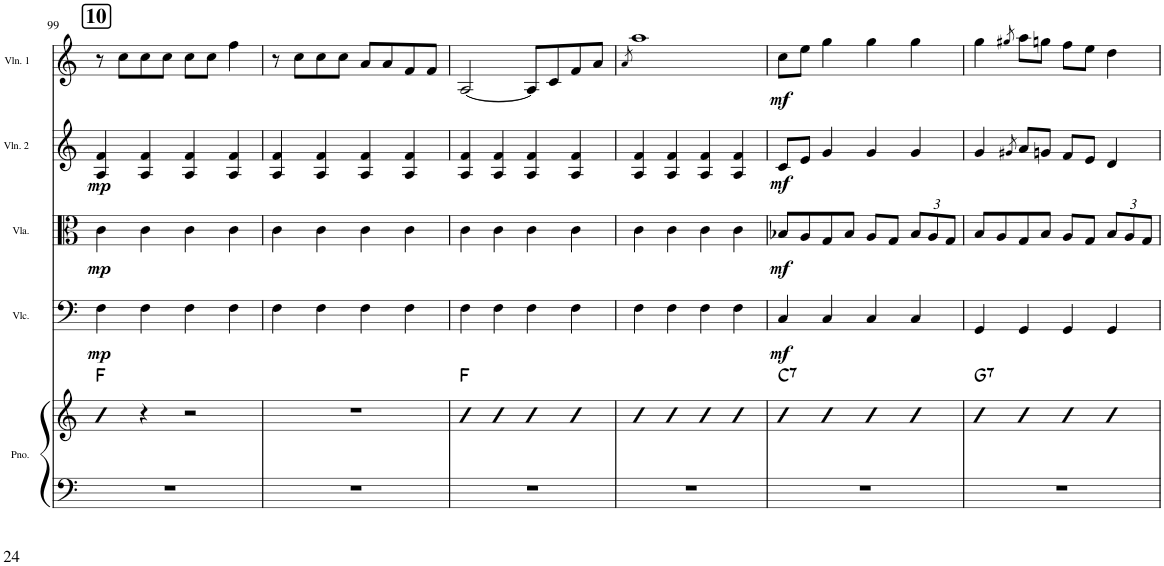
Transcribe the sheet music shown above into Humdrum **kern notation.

**kern	**kern	**harte	**kern	**dynam	**kern	**dynam	**kern	**dynam	**kern	**dynam
*part5	*part5	*part5	*part4	*part4	*part3	*part3	*part2	*part2	*part1	*part1
*staff6	*staff5	*	*staff4	*staff4	*staff3	*staff3	*staff2	*staff2	*staff1	*staff1
*I"Piano	*	*	*I"Violoncello	*	*I"Viola	*	*I"Violin 2	*	*I"Violin 1	*
*I'Pno.	*	*	*I'Vlc.	*	*I'Vla.	*	*I'Vln. 2	*	*I'Vln. 1	*
!!LO:PB:g=z
*clefF4	*clefG2	*	*clefF4	*	*clefC3	*	*clefG2	*	*clefG2	*
*k[]	*k[]	*	*k[]	*	*k[]	*	*k[]	*	*k[]	*
*M4/4	*M4/4	*	*M4/4	*	*M4/4	*	*M4/4	*	*M4/4	*
=99	=99	=99	=99	=99	=99	=99	=99	=99	=99	=99
!	!	!	!	!	!	!	!	!	!LO:TX:a:B:t=10	!
!	!	!	!	!LO:DY:b	!	!LO:DY:b	!	!LO:DY:b	!	!
1r	4b	F:maj	4F\	mp	4c\	mp	4A/ 4f/	mp	8r	.
.	.	.	.	.	.	.	.	.	8cc\L	.
.	4r	.	4F\	.	4c\	.	4A/ 4f/	.	8cc\	.
.	.	.	.	.	.	.	.	.	8cc\J	.
.	2r	.	4F\	.	4c\	.	4A/ 4f/	.	8cc\L	.
.	.	.	.	.	.	.	.	.	8cc\J	.
.	.	.	4F\	.	4c\	.	4A/ 4f/	.	4ff\	.
=100	=100	=100	=100	=100	=100	=100	=100	=100	=100	=100
1r	1r	.	4F\	.	4c\	.	4A/ 4f/	.	8r	.
.	.	.	.	.	.	.	.	.	8cc\L	.
.	.	.	4F\	.	4c\	.	4A/ 4f/	.	8cc\	.
.	.	.	.	.	.	.	.	.	8cc\J	.
.	.	.	4F\	.	4c\	.	4A/ 4f/	.	8a/L	.
.	.	.	.	.	.	.	.	.	8a/	.
.	.	.	4F\	.	4c\	.	4A/ 4f/	.	8f/	.
.	.	.	.	.	.	.	.	.	8f/J	.
=101	=101	=101	=101	=101	=101	=101	=101	=101	=101	=101
1r	4b	F:maj	4F\	.	4c\	.	4A/ 4f/	.	[2A/	.
.	4b	.	4F\	.	4c\	.	4A/ 4f/	.	.	.
.	4b	.	4F\	.	4c\	.	4A/ 4f/	.	8A/L]	.
.	.	.	.	.	.	.	.	.	8c/	.
.	4b	.	4F\	.	4c\	.	4A/ 4f/	.	8f/	.
.	.	.	.	.	.	.	.	.	8a/J	.
=102	=102	=102	=102	=102	=102	=102	=102	=102	=102	=102
.	.	.	.	.	.	.	.	.	8qa/	.
1r	4b	.	4F\	.	4c\	.	4A/ 4f/	.	1aa	.
.	4b	.	4F\	.	4c\	.	4A/ 4f/	.	.	.
.	4b	.	4F\	.	4c\	.	4A/ 4f/	.	.	.
.	4b	.	4F\	.	4c\	.	4A/ 4f/	.	.	.
=103	=103	=103	=103	=103	=103	=103	=103	=103	=103	=103
!	!	!LO:H:kt=7	!	!LO:DY:b	!	!LO:DY:b	!	!LO:DY:b	!	!LO:DY:b
1r	4bn	C:7	4C/	mf	8B-X/L	mf	8c/L	mf	8cc\L	mf
.	.	.	.	.	8A/	.	8e/J	.	8ee\J	.
.	4b	.	4C/	.	8G/	.	4g/	.	4gg\	.
.	.	.	.	.	8B-/J	.	.	.	.	.
.	4b	.	4C/	.	8A/L	.	4g/	.	4gg\	.
.	.	.	.	.	8G/J	.	.	.	.	.
*	*	*	*	*	*Xbrackettup	*	*	*	*	*
.	4b	.	4C/	.	12B-/L	.	4g/	.	4gg\	.
.	.	.	.	.	12A/	.	.	.	.	.
.	.	.	.	.	12G/J	.	.	.	.	.
=104	=104	=104	=104	=104	=104	=104	=104	=104	=104	=104
!	!	!LO:H:kt=7	!	!	!	!	!	!	!	!
1r	4b	G:7	4GG/	.	8B/L	.	4g/	.	4gg\	.
.	.	.	.	.	8A/	.	.	.	.	.
.	.	.	.	.	.	.	8qg#X/	.	8qgg#X/	.
.	4b	.	4GG/	.	8G/	.	8a/L	.	8aa\L	.
.	.	.	.	.	8B/J	.	8gn/J	.	8ggn\J	.
.	4b	.	4GG/	.	8A/L	.	8f/L	.	8ff\L	.
.	.	.	.	.	8G/J	.	8e/J	.	8ee\J	.
.	4b	.	4GG/	.	12B/L	.	4d/	.	4dd\	.
.	.	.	.	.	12A/	.	.	.	.	.
.	.	.	.	.	12G/J	.	.	.	.	.
=	=	=	=	=	=	=	=	=	=	=
*-	*-	*-	*-	*-	*-	*-	*-	*-	*-	*-
